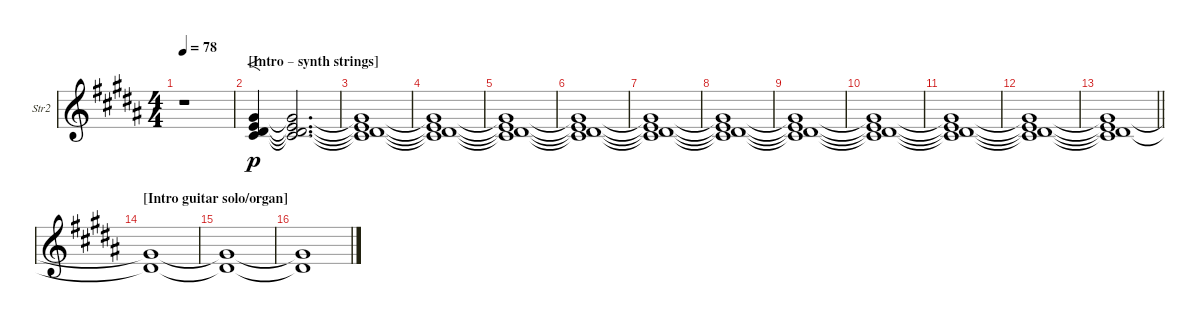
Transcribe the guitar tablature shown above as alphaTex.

\bracketExtendMode groupsimilarinstruments
\firstSystemTrackNameOrientation horizontal
\otherSystemsTrackNameOrientation horizontal
\track ("Strings2" "Str2") {instrument electricguitarclean}
\staff {score}
\tuning (E4 B3 G3 D3 A2 E2)
\displaytranspose 0
\ts (4 4)
\beaming (8 2 2 2 2)
\tempo 78
\clef g2
\scale
0.553957
\ks g#minor
r.1{dy p instrument electricguitarclean} |
\section ("" "[Intro – synth strings]")
\scale
0.223022 (11.4 8.3 5.2 4.1).4{f} (11.4{t} 8.3{t} 5.2{t} 4.1{t}).2{d} |
\scale
0.223022 (11.4{t} 8.3{t} 5.2{t} 4.1{t}).1 |
\scale
0.333333 (11.4{t} 8.3{t} 5.2{t} 4.1{t}).1 |
\scale
0.333333 (11.4{t} 8.3{t} 5.2{t} 4.1{t}).1 |
\scale
0.333333 (11.4{t} 8.3{t} 5.2{t} 4.1{t}).1 |
\scale
0.333333 (11.4{t} 8.3{t} 5.2{t} 4.1{t}).1 |
\scale
0.333333 (11.4{t} 8.3{t} 5.2{t} 4.1{t}).1 |
\scale
0.333333 (11.4{t} 8.3{t} 5.2{t} 4.1{t}).1 |
\scale
0.333333 (11.4{t} 8.3{t} 5.2{t} 4.1{t}).1 |
\scale
0.333333 (11.4{t} 8.3{t} 5.2{t} 4.1{t}).1 |
\scale
0.333333 (11.4{t} 8.3{t} 5.2{t} 4.1{t}).1 |
\scale
0.333333
\barLineRight lightlight
(11.4{t} 8.3{t} 5.2{t} 4.1{t}).1 |
\section ("" "[Intro guitar solo/organ]")
\scale
0.333333 (8.3{t} 4.1{t}).1 |
\scale
0.333333 (8.3{t} 4.1{t}).1 |
\scale
0.333333 (8.3{t} 4.1{t}).1
